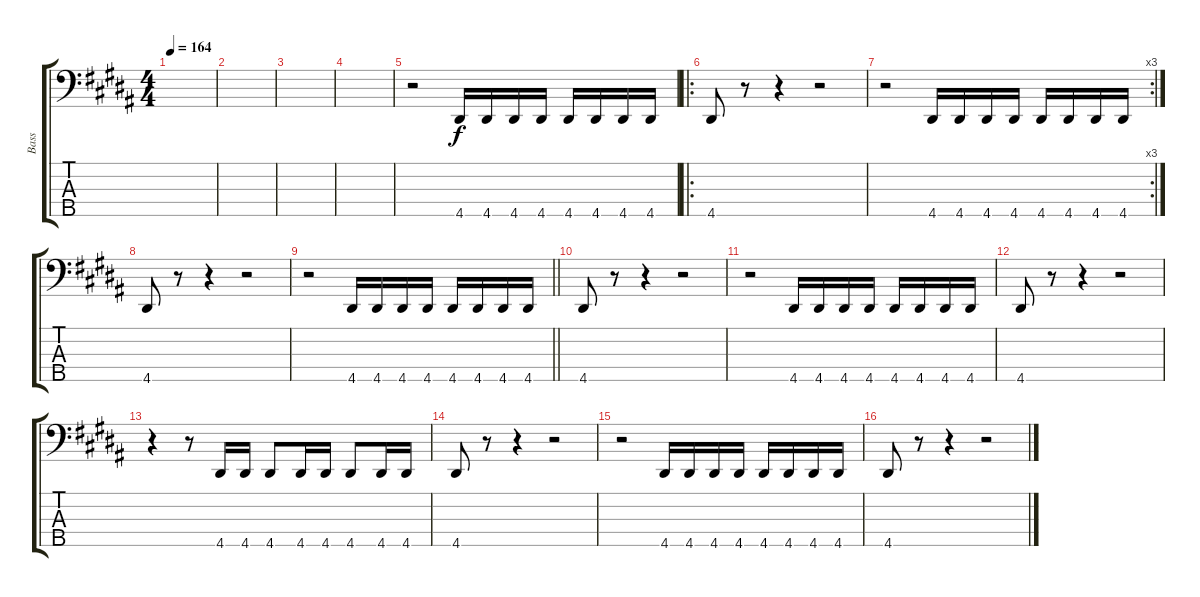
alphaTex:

\track ("Bass" "Bass") {instrument electricbasspick}
\staff {score tabs}
\tuning (Gb2 D2 A1 E1 B0) {hide}
\ts (4 4)
\tempo 164
\clef f4
\ks g#minor
|
|
|
|
r.2 4.5.16 4.5.16 4.5.16 4.5.16 4.5.16 4.5.16 4.5.16 4.5.16 |
\ro
4.5.8 r.8 r.4 r.2 |
\rc 3
r.2 4.5.16 4.5.16 4.5.16 4.5.16 4.5.16 4.5.16 4.5.16 4.5.16 |
4.5.8 r.8 r.4 r.2 |
\barLineRight lightlight
r.2 4.5.16 4.5.16 4.5.16 4.5.16 4.5.16 4.5.16 4.5.16 4.5.16 |
4.5.8 r.8 r.4 r.2 |
r.2 4.5.16 4.5.16 4.5.16 4.5.16 4.5.16 4.5.16 4.5.16 4.5.16 |
4.5.8 r.8 r.4 r.2 |
r.4 r.8 4.5.16 4.5.16 4.5.8 4.5.16 4.5.16 4.5.8 4.5.16 4.5.16 |
4.5.8 r.8 r.4 r.2 |
r.2 4.5.16 4.5.16 4.5.16 4.5.16 4.5.16 4.5.16 4.5.16 4.5.16 |
4.5.8 r.8 r.4 r.2
